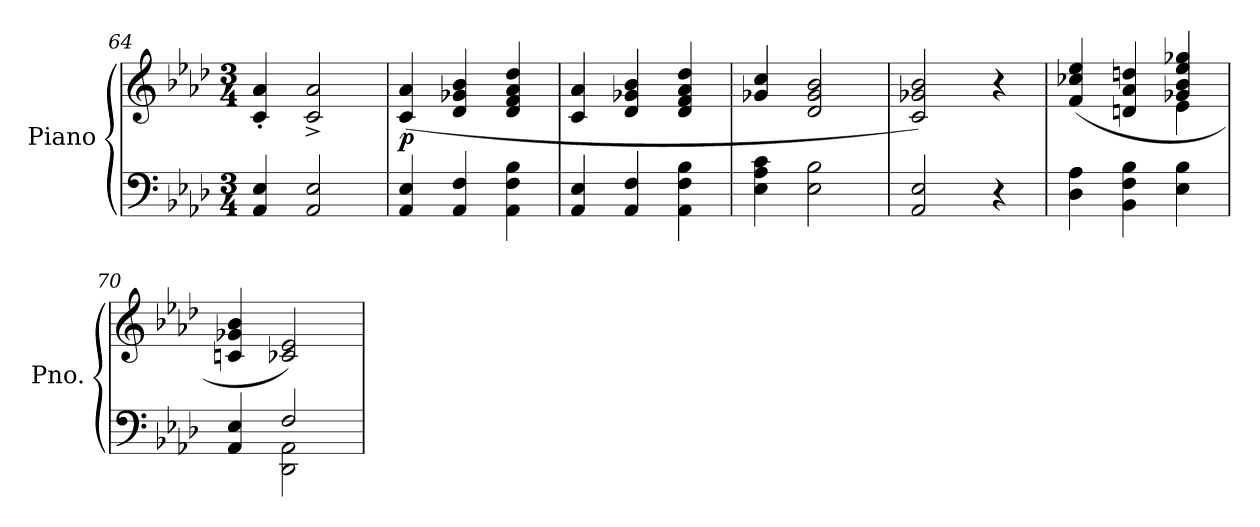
**kern	**kern	**dynam
*part1	*part1	*part1
*staff2	*staff1	*staff1/2
*I"Piano	*	*
*I'Pno.	*	*
!!LO:LB:g=z
*clefF4	*clefG2	*
*k[b-e-a-d-]	*k[b-e-a-d-]	*
*M3/4	*M3/4	*
=64	=64	=64
4AA-/ 4E-/	4c/' 4a-/'	.
2AA-/ 2E-/	2c/^ 2a-/^	.
=65	=65	=65
!	!	!LO:DY:b
4AA-/ 4E-/	(4c/ 4a-/	p
4AA-/ 4F/	4d-/ 4g-X/ 4b-/	.
4AA-\ 4F\ 4B-\	4d-/ 4f/ 4a-/ 4dd-/	.
=66	=66	=66
4AA-/ 4E-/	4c/ 4a-/	.
4AA-/ 4F/	4d-/ 4g-X/ 4b-/	.
4AA-\ 4F\ 4B-\	4d-/ 4f/ 4a-/ 4dd-/	.
=67	=67	=67
4E-\ 4A-\ 4c\	4g-X/ 4cc/	.
2E-\ 2B-\	2d-/ 2g-/ 2b-/	.
=68	=68	=68
2AA-/ 2E-/	2c/ 2g-X/ 2b-/)	.
4r	4r	.
=69	=69	=69
*	*^	*
4D-\ 4A-\	(4f/ 4cc-X/ 4ee-/	2ryy	.
4BB-\ 4F\ 4B-\	4dn/ 4a-/ 4ddn/	.	.
4E-\ 4B-\	4g-X/ 4b-/ 4ee-/ 4gg-X/	4e-\	.
*	*v	*v	*
=70	=70	=70
*^	*	*
4AA-/ 4E-/	4ryy	4cn/ 4g-X/ 4b-/	.
2F/	2DD-\ 2AA-\	2c-X/ 2e-/)	.
*v	*v	*	*
=	=	=
*-	*-	*-
